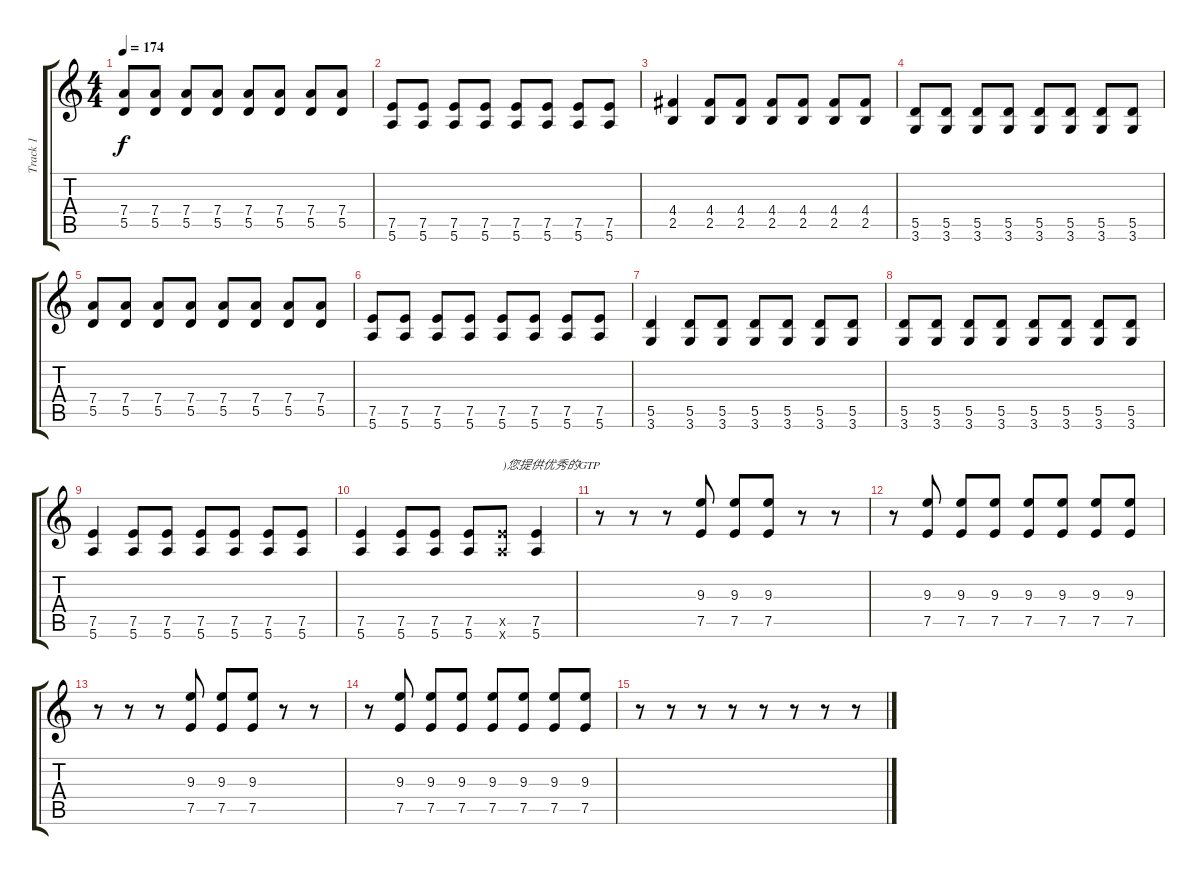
\track ("Track 1" "Track 1") {instrument acousticguitarsteel}
\staff {score tabs}
\tuning (E4 B3 G3 D3 A2 E2) {hide}
\ts (4 4)
\tempo 174
\clef g2
\ks c
(7.4 5.5).8{dy f} (7.4 5.5).8 (7.4 5.5).8 (7.4 5.5).8 (7.4 5.5).8 (7.4 5.5).8 (7.4 5.5).8 (7.4 5.5).8 |
(7.5 5.6).8 (7.5 5.6).8 (7.5 5.6).8 (7.5 5.6).8 (7.5 5.6).8 (7.5 5.6).8 (7.5 5.6).8 (7.5 5.6).8 |
(4.4 2.5).4 (4.4 2.5).8 (4.4 2.5).8 (4.4 2.5).8 (4.4 2.5).8 (4.4 2.5).8 (4.4 2.5).8 |
(5.5 3.6).8 (5.5 3.6).8 (5.5 3.6).8 (5.5 3.6).8 (5.5 3.6).8 (5.5 3.6).8 (5.5 3.6).8 (5.5 3.6).8 |
(7.4 5.5).8 (7.4 5.5).8 (7.4 5.5).8 (7.4 5.5).8 (7.4 5.5).8 (7.4 5.5).8 (7.4 5.5).8 (7.4 5.5).8 |
(7.5 5.6).8 (7.5 5.6).8 (7.5 5.6).8 (7.5 5.6).8 (7.5 5.6).8 (7.5 5.6).8 (7.5 5.6).8 (7.5 5.6).8 |
(5.5 3.6).4 (5.5 3.6).8 (5.5 3.6).8 (5.5 3.6).8 (5.5 3.6).8 (5.5 3.6).8 (5.5 3.6).8 |
(5.5 3.6).8 (5.5 3.6).8 (5.5 3.6).8 (5.5 3.6).8 (5.5 3.6).8 (5.5 3.6).8 (5.5 3.6).8 (5.5 3.6).8 |
(7.5 5.6).4 (7.5 5.6).8 (7.5 5.6).8 (7.5 5.6).8 (7.5 5.6).8 (7.5 5.6).8 (7.5 5.6).8 |
(7.5 5.6).4 (7.5 5.6).8 (7.5 5.6).8 (7.5 5.6).8 (7.5{x} 5.6{x}).8{txt ")您提供优秀的GTP"} (7.5 5.6).4 |
r.8 r.8 r.8 (9.3 7.5).8 (9.3 7.5).8 (9.3 7.5).8 r.8 r.8 |
r.8 (9.3 7.5).8 (9.3 7.5).8 (9.3 7.5).8 (9.3 7.5).8 (9.3 7.5).8 (9.3 7.5).8 (9.3 7.5).8 |
r.8 r.8 r.8 (9.3 7.5).8 (9.3 7.5).8 (9.3 7.5).8 r.8 r.8 |
r.8 (9.3 7.5).8 (9.3 7.5).8 (9.3 7.5).8 (9.3 7.5).8 (9.3 7.5).8 (9.3 7.5).8 (9.3 7.5).8 |
r.8 r.8 r.8 r.8 r.8 r.8 r.8 r.8
